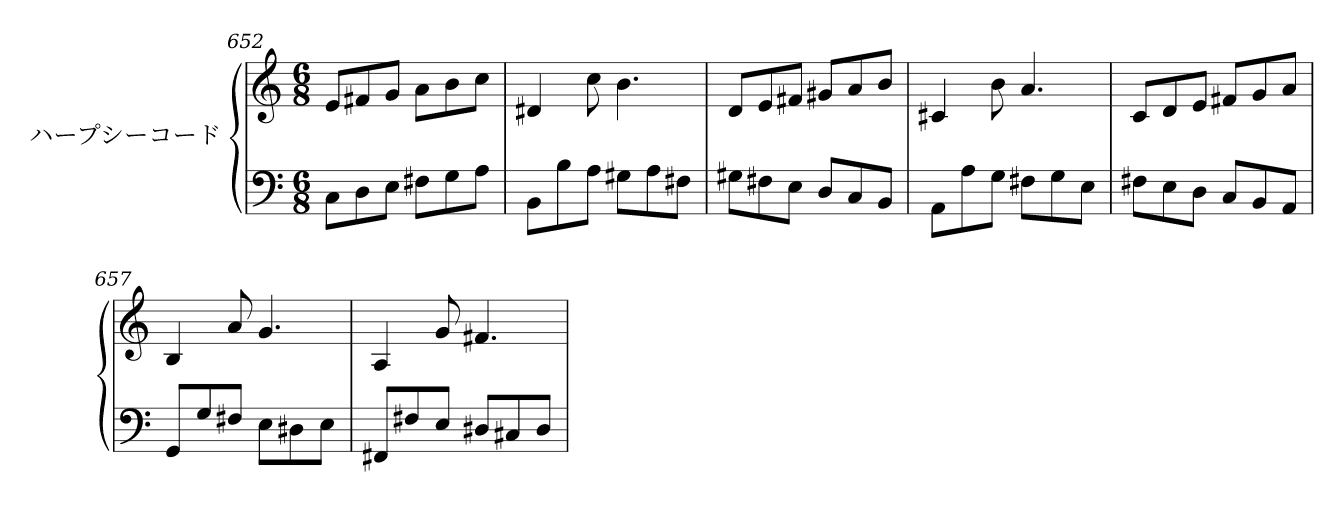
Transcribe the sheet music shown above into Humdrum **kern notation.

**kern	**kern
*part1	*part1
*staff2	*staff1
*I"ハープシーコード	*
*clefF4	*clefG2
*k[]	*k[]
*M6/8	*M6/8
=652	=652
8C\L	8e/L
8D\	8f#X/
8E\J	8g/J
8F#X\L	8a\L
8G\	8b\
8A\J	8cc\J
=653	=653
8BB\L	4d#X/
8B\	.
8A\J	8cc\
8G#X\L	4.b\
8A\	.
8F#X\J	.
=654	=654
8G#X\L	8d/L
8F#X\	8e/
8E\J	8f#X/J
8D/L	8g#X/L
8C/	8a/
8BB/J	8b/J
=655	=655
8AA\L	4c#X/
8A\	.
8G\J	8b\
8F#X\L	4.a/
8G\	.
8E\J	.
!!LO:LB:g=z
=656	=656
8F#X\L	8c/L
8E\	8d/
8D\J	8e/J
8C/L	8f#X/L
8BB/	8g/
8AA/J	8a/J
=657	=657
8GG/L	4B/
8G/	.
8F#X/J	8a/
8E\L	4.g/
8D#X\	.
8E\J	.
=658	=658
8FF#X/L	4A/
8F#X/	.
8E/J	8g/
8D#X/L	4.f#X/
8C#X/	.
8D#/J	.
=	=
*-	*-
